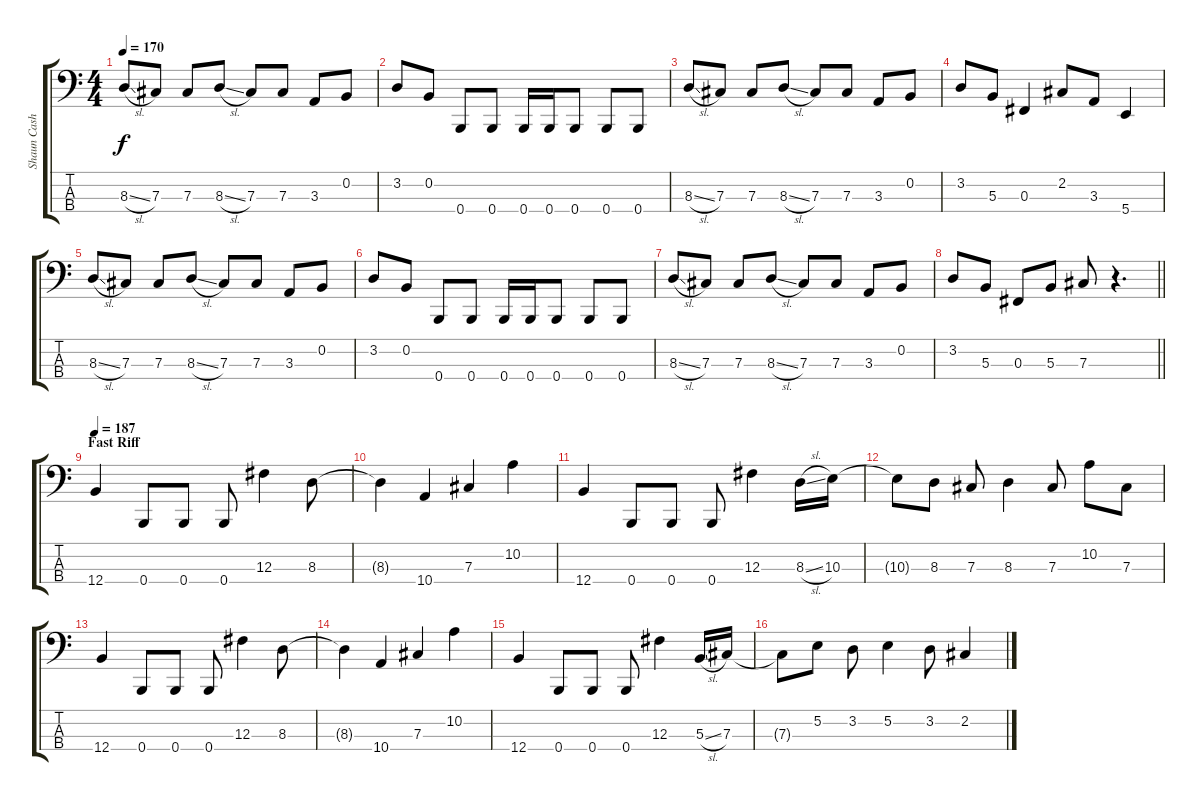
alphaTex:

\track ("Shaun Cash" "Shaun Cash") {instrument electricbasspick}
\staff {score tabs}
\tuning (E2 B1 Gb1 B0) {hide}
\ts (4 4)
\tempo 170
\clef f4
\ks c
8.3{sl}.8{dy f} 7.3.8 7.3.8 8.3{sl}.8 7.3.8 7.3.8 3.3.8 0.2.8 |
3.2.8 0.2.8 0.4.8 0.4.8 0.4.16 0.4.16 0.4.8 0.4.8 0.4.8 |
8.3{sl}.8 7.3.8 7.3.8 8.3{sl}.8 7.3.8 7.3.8 3.3.8 0.2.8 |
3.2.8 5.3.8 0.3.4 2.2.8 3.3.8 5.4.4 |
8.3{sl}.8 7.3.8 7.3.8 8.3{sl}.8 7.3.8 7.3.8 3.3.8 0.2.8 |
3.2.8 0.2.8 0.4.8 0.4.8 0.4.16 0.4.16 0.4.8 0.4.8 0.4.8 |
8.3{sl}.8 7.3.8 7.3.8 8.3{sl}.8 7.3.8 7.3.8 3.3.8 0.2.8 |
\barLineRight lightlight
3.2.8 5.3.8 0.3.8 5.3.8 7.3.8 r.4{d} |
\section ("" "Fast Riff")
\tempo 187
12.4.4 0.4.8 0.4.8 0.4.8 12.3.4 8.3.8 |
8.3{t}.4 10.4.4 7.3.4 10.2.4 |
12.4.4 0.4.8 0.4.8 0.4.8 12.3.4 8.3{sl}.16 10.3.16 |
10.3{t}.8 8.3.8 7.3.8 8.3.4 7.3.8 10.2.8 7.3.8 |
12.4.4 0.4.8 0.4.8 0.4.8 12.3.4 8.3.8 |
8.3{t}.4 10.4.4 7.3.4 10.2.4 |
12.4.4 0.4.8 0.4.8 0.4.8 12.3.4 5.3{sl}.16 7.3.16 |
7.3{t}.8 5.2.8 3.2.8 5.2.4 3.2.8 2.2.4
